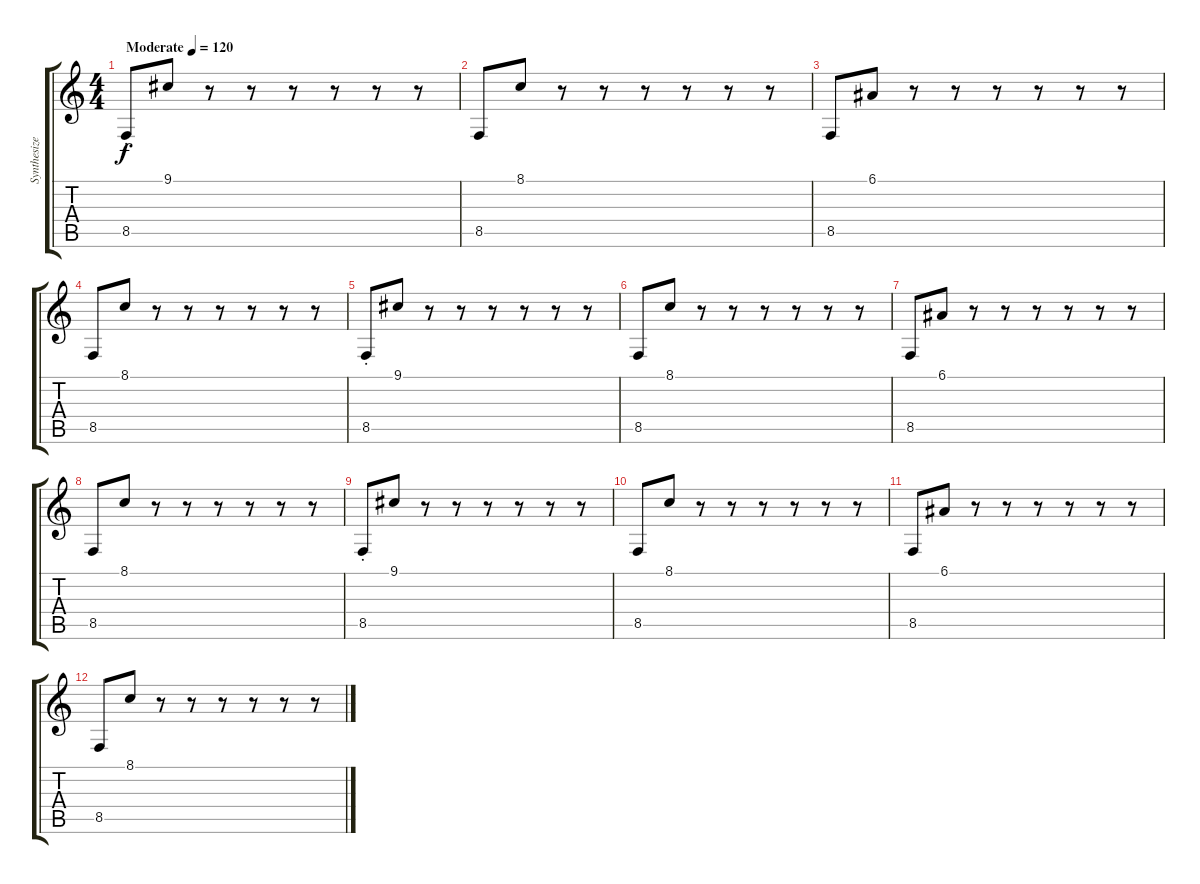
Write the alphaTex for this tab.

\track ("Synthesizer" "Synthesize") {instrument pad3polysynth}
\staff {score tabs}
\tuning (E4 B3 G3 D3 A2 E2) {hide}
\ts (4 4)
\tempo (120 "Moderate")
\clef g2
\ks c
8.5{st}.8{dy f instrument pad3polysynth} 9.1.8 r.8 r.8 r.8 r.8 r.8 r.8 |
8.5.8 8.1.8 r.8 r.8 r.8 r.8 r.8 r.8 |
8.5.8 6.1.8 r.8 r.8 r.8 r.8 r.8 r.8 |
8.5.8 8.1.8 r.8 r.8 r.8 r.8 r.8 r.8 |
8.5{st}.8 9.1.8 r.8 r.8 r.8 r.8 r.8 r.8 |
8.5.8 8.1.8 r.8 r.8 r.8 r.8 r.8 r.8 |
8.5.8 6.1.8 r.8 r.8 r.8 r.8 r.8 r.8 |
8.5.8 8.1.8 r.8 r.8 r.8 r.8 r.8 r.8 |
8.5{st}.8 9.1.8 r.8 r.8 r.8 r.8 r.8 r.8 |
8.5.8 8.1.8 r.8 r.8 r.8 r.8 r.8 r.8 |
8.5.8 6.1.8 r.8 r.8 r.8 r.8 r.8 r.8 |
8.5.8 8.1.8 r.8 r.8 r.8 r.8 r.8 r.8
